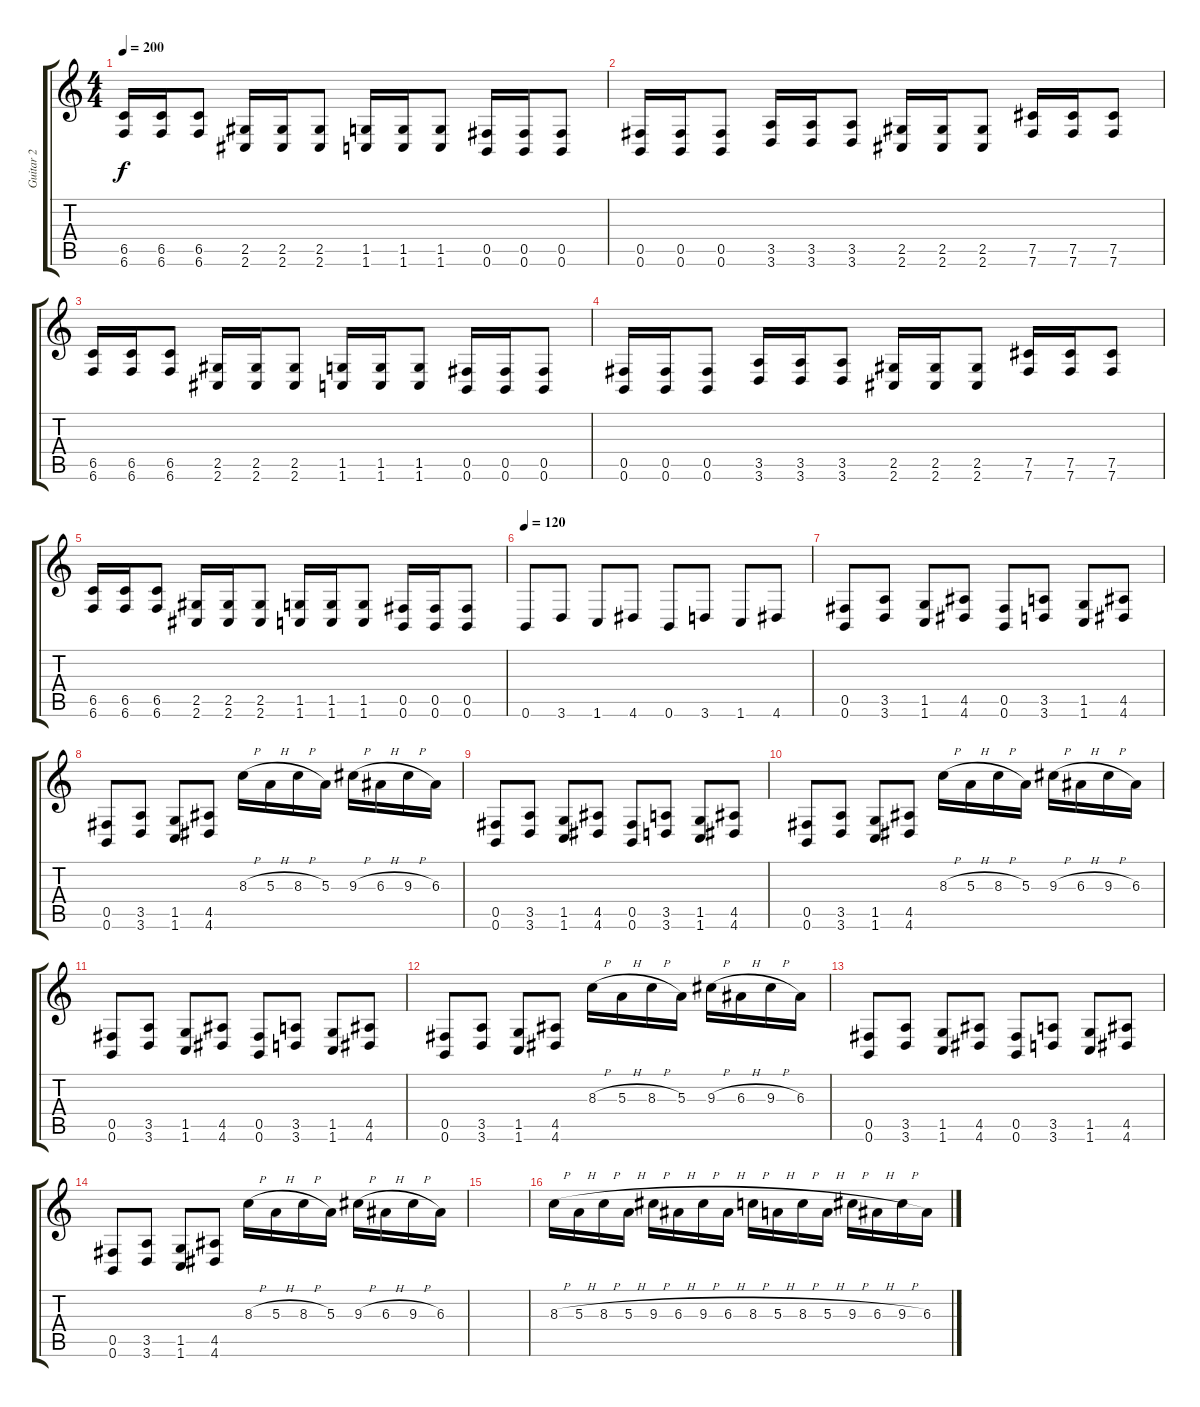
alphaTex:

\track ("Guitar 2" "Guitar 2") {instrument distortionguitar}
\staff {score tabs}
\tuning (Db4 Ab3 E3 B2 Gb2 B1) {hide}
\ts (4 4)
\tempo 200
\clef g2
\ks c
(6.5 6.6).16{dy f} (6.5 6.6).16 (6.5 6.6).8 (2.5 2.6).16 (2.5 2.6).16 (2.5 2.6).8 (1.5 1.6).16 (1.5 1.6).16 (1.5 1.6).8 (0.5 0.6).16 (0.5 0.6).16 (0.5 0.6).8 |
(0.5 0.6).16 (0.5 0.6).16 (0.5 0.6).8 (3.5 3.6).16 (3.5 3.6).16 (3.5 3.6).8 (2.5 2.6).16 (2.5 2.6).16 (2.5 2.6).8 (7.5 7.6).16 (7.5 7.6).16 (7.5 7.6).8 |
(6.5 6.6).16 (6.5 6.6).16 (6.5 6.6).8 (2.5 2.6).16 (2.5 2.6).16 (2.5 2.6).8 (1.5 1.6).16 (1.5 1.6).16 (1.5 1.6).8 (0.5 0.6).16 (0.5 0.6).16 (0.5 0.6).8 |
(0.5 0.6).16 (0.5 0.6).16 (0.5 0.6).8 (3.5 3.6).16 (3.5 3.6).16 (3.5 3.6).8 (2.5 2.6).16 (2.5 2.6).16 (2.5 2.6).8 (7.5 7.6).16 (7.5 7.6).16 (7.5 7.6).8 |
(6.5 6.6).16 (6.5 6.6).16 (6.5 6.6).8 (2.5 2.6).16 (2.5 2.6).16 (2.5 2.6).8 (1.5 1.6).16 (1.5 1.6).16 (1.5 1.6).8 (0.5 0.6).16 (0.5 0.6).16 (0.5 0.6).8 |
\tempo 120
0.6.8{balance 0} 3.6.8 1.6.8 4.6.8 0.6.8{balance 16} 3.6.8 1.6.8 4.6.8 |
(0.5 0.6).8{balance 8} (3.5 3.6).8 (1.5 1.6).8 (4.5 4.6).8 (0.5 0.6).8 (3.5 3.6).8 (1.5 1.6).8 (4.5 4.6).8 |
(0.5 0.6).8 (3.5 3.6).8 (1.5 1.6).8 (4.5 4.6).8 8.3{h}.16 5.3{h}.16 8.3{h}.16 5.3.16 9.3{h}.16 6.3{h}.16 9.3{h}.16 6.3.16 |
(0.5 0.6).8 (3.5 3.6).8 (1.5 1.6).8 (4.5 4.6).8 (0.5 0.6).8 (3.5 3.6).8 (1.5 1.6).8 (4.5 4.6).8 |
(0.5 0.6).8 (3.5 3.6).8 (1.5 1.6).8 (4.5 4.6).8 8.3{h}.16 5.3{h}.16 8.3{h}.16 5.3.16 9.3{h}.16 6.3{h}.16 9.3{h}.16 6.3.16 |
(0.5 0.6).8 (3.5 3.6).8 (1.5 1.6).8 (4.5 4.6).8 (0.5 0.6).8 (3.5 3.6).8 (1.5 1.6).8 (4.5 4.6).8 |
(0.5 0.6).8 (3.5 3.6).8 (1.5 1.6).8 (4.5 4.6).8 8.3{h}.16 5.3{h}.16 8.3{h}.16 5.3.16 9.3{h}.16 6.3{h}.16 9.3{h}.16 6.3.16 |
(0.5 0.6).8 (3.5 3.6).8 (1.5 1.6).8 (4.5 4.6).8 (0.5 0.6).8 (3.5 3.6).8 (1.5 1.6).8 (4.5 4.6).8 |
(0.5 0.6).8 (3.5 3.6).8 (1.5 1.6).8 (4.5 4.6).8 8.3{h}.16 5.3{h}.16 8.3{h}.16 5.3.16 9.3{h}.16 6.3{h}.16 9.3{h}.16 6.3.16 |
|
8.3{h}.16 5.3{h}.16 8.3{h}.16 5.3{h}.16 9.3{h}.16 6.3{h}.16 9.3{h}.16 6.3{h}.16 8.3{h}.16 5.3{h}.16 8.3{h}.16 5.3{h}.16 9.3{h}.16 6.3{h}.16 9.3{h}.16 6.3{h}.16
